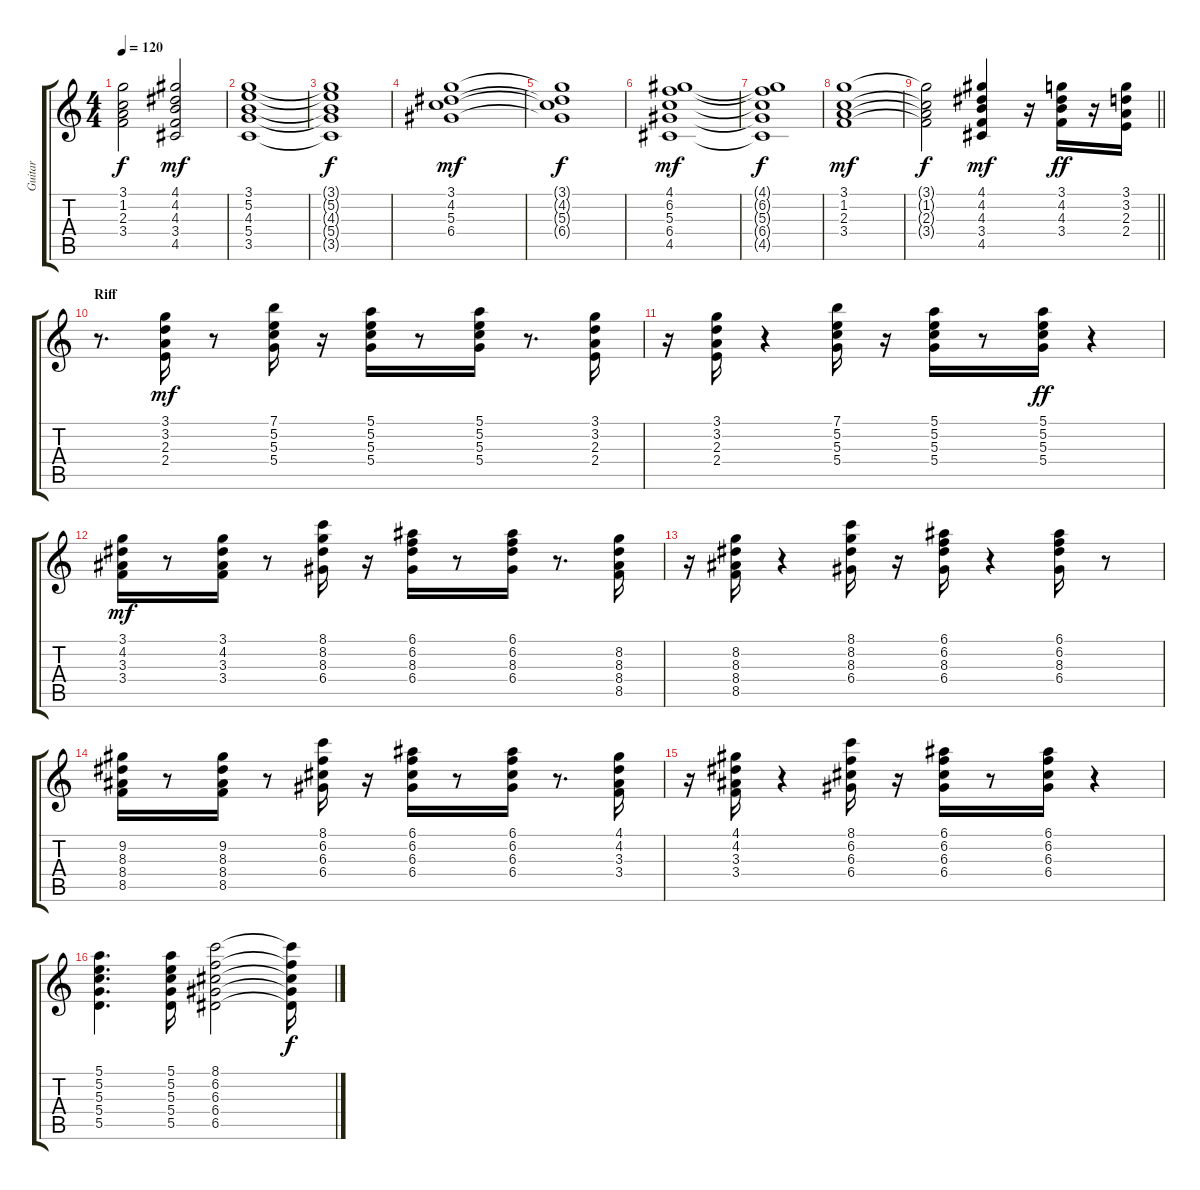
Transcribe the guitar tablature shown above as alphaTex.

\track ("Guitar" "Guitar") {instrument electricguitarclean}
\staff {score tabs}
\tuning (E4 B3 G3 D3 A2 E2) {hide}
\ts (4 4)
\tempo 120
\clef g2
\ks c
(3.1{t} 1.2{t} 2.3{t} 3.4{t}).2{dy f} (4.1 4.2 4.3 3.4 4.5).2{dy mf} |
(3.1 5.2 4.3 5.4 3.5).1 |
(3.1{t} 5.2{t} 4.3{t} 5.4{t} 3.5{t}).1{dy f} |
(3.1 4.2 5.3 6.4).1{dy mf} |
(3.1{t} 4.2{t} 5.3{t} 6.4{t}).1{dy f} |
(4.1 6.2 5.3 6.4 4.5).1{dy mf} |
(4.1{t} 6.2{t} 5.3{t} 6.4{t} 4.5{t}).1{dy f} |
(3.1 1.2 2.3 3.4).1{dy mf} |
\barLineRight lightlight
(3.1{t} 1.2{t} 2.3{t} 3.4{t}).2{dy f} (4.1 4.2 4.3 3.4 4.5).4{dy mf} r.16 (3.1 4.2 4.3 3.4).16{dy ff} r.16 (3.1 3.2 2.3 2.4).16 |
\section ("" "Riff")
r.8{d} (3.1 3.2 2.3 2.4).16{dy mf} r.8 (7.1 5.2 5.3 5.4).16 r.16 (5.1 5.2 5.3 5.4).16 r.8 (5.1 5.2 5.3 5.4).16 r.8{d} (3.1 3.2 2.3 2.4).16 |
r.16 (3.1 3.2 2.3 2.4).16 r.4 (7.1 5.2 5.3 5.4).16 r.16 (5.1 5.2 5.3 5.4).16 r.8 (5.1 5.2 5.3 5.4).16{dy ff} r.4 |
(3.1 4.2 3.3 3.4).16{dy mf} r.8 (3.1 4.2 3.3 3.4).16 r.8 (8.1 8.2 8.3 6.4).16 r.16 (6.1 6.2 8.3 6.4).16 r.8 (6.1 6.2 8.3 6.4).16 r.8{d} (8.2 8.3 8.4 8.5).16 |
r.16 (8.2 8.3 8.4 8.5).16 r.4 (8.1 8.2 8.3 6.4).16 r.16 (6.1 6.2 8.3 6.4).16 r.4 (6.1 6.2 8.3 6.4).16 r.8 |
(9.2 8.3 8.4 8.5).16 r.8 (9.2 8.3 8.4 8.5).16 r.8 (8.1 6.2 6.3 6.4).16 r.16 (6.1 6.2 6.3 6.4).16 r.8 (6.1 6.2 6.3 6.4).16 r.8{d} (4.1 4.2 3.3 3.4).16 |
r.16 (4.1 4.2 3.3 3.4).16 r.4 (8.1 6.2 6.3 6.4).16 r.16 (6.1 6.2 6.3 6.4).16 r.8 (6.1 6.2 6.3 6.4).16 r.4 |
(5.1 5.2 5.3 5.4 5.5).4{d} (5.1 5.2 5.3 5.4 5.5).16 (8.1 6.2 6.3 6.4 6.5).2 (8.1{t} 6.2{t} 6.3{t} 6.4{t} 6.5{t}).16{dy f}
